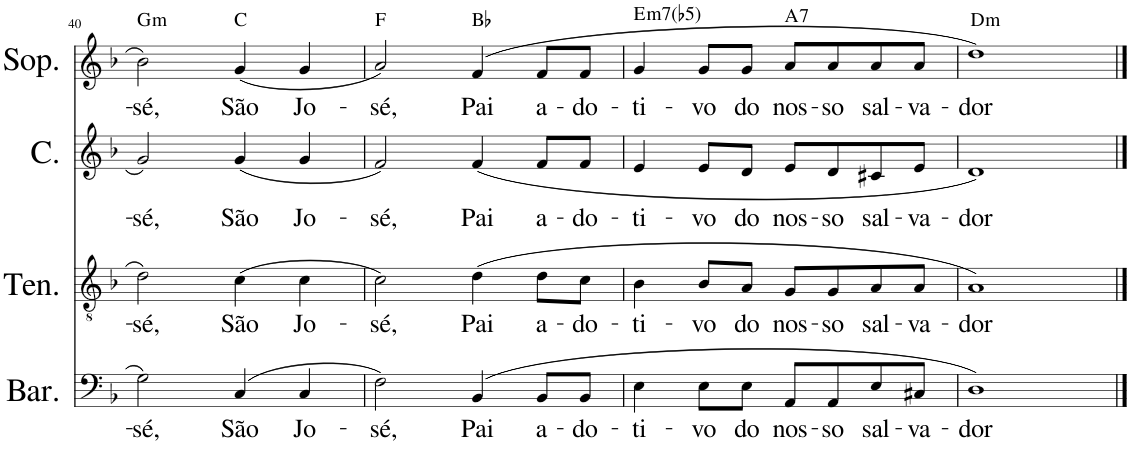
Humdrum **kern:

**kern	**text	**kern	**text	**kern	**text	**kern	**text	**harte
*part4	*part4	*part3	*part3	*part2	*part2	*part1	*part1	*part1
*staff4	*staff4	*staff3	*staff3	*staff2	*staff2	*staff1	*staff1	*
*I"Barítono	*	*I"Tenor	*	*I"Contralto	*	*I"Soprano	*	*
*I'Bar.	*	*I'Ten.	*	*I'C.	*	*I'Sop.	*	*
!!LO:PB:g=z
*clefF4	*	*clefGv2	*	*clefG2	*	*clefG2	*	*
*k[b-]	*	*k[b-]	*	*k[b-]	*	*k[b-]	*	*
*M4/4	*	*M4/4	*	*M4/4	*	*M4/4	*	*
=40	=40	=40	=40	=40	=40	=40	=40	=40
!	!LO:LY:b	!	!LO:LY:b	!	!LO:LY:b	!	!LO:LY:b	!LO:H:kt=m
2G\	-sé,	2d\	-sé,	2g/	-sé,	2b-\	-sé,	G:min
!	!LO:LY:b	!	!LO:LY:b	!	!LO:LY:b	!	!LO:LY:b	!
(4C/	São	(4c\	São	(4g/	São	(4g/	São	C:maj
!	!LO:LY:b	!	!LO:LY:b	!	!LO:LY:b	!	!LO:LY:b	!
4C/	Jo-	4c\	Jo-	4g/	Jo-	4g/	Jo-	.
=41	=41	=41	=41	=41	=41	=41	=41	=41
!	!LO:LY:b	!	!LO:LY:b	!	!LO:LY:b	!	!LO:LY:b	!
2F\)	-sé,	2c\)	-sé,	2f/)	-sé,	2a/)	-sé,	F:maj
!	!LO:LY:b	!	!LO:LY:b	!	!LO:LY:b	!	!LO:LY:b	!
(4BB-/	Pai	(4d\	Pai	(4f/	Pai	(4f/	Pai	Bb:maj
!	!LO:LY:b	!	!LO:LY:b	!	!LO:LY:b	!	!LO:LY:b	!
8BB-/L	a-	8d\L	a-	8f/L	a-	8f/L	a-	.
!	!LO:LY:b	!	!LO:LY:b	!	!LO:LY:b	!	!LO:LY:b	!
8BB-/J	-do-	8c\J	-do-	8f/J	-do-	8f/J	-do-	.
=42	=42	=42	=42	=42	=42	=42	=42	=42
!	!LO:LY:b	!	!LO:LY:b	!	!LO:LY:b	!	!LO:LY:b	!LO:H:kt=m7(b5)
4E\	-ti-	4B-\	-ti-	4e/	-ti-	4g/	-ti-	E:hdim7
!	!LO:LY:b	!	!LO:LY:b	!	!LO:LY:b	!	!LO:LY:b	!
8E\L	-vo	8B-/L	-vo	8e/L	-vo	8g/L	-vo	.
!	!LO:LY:b	!	!LO:LY:b	!	!LO:LY:b	!	!LO:LY:b	!
8E\J	do	8A/J	do	8d/J	do	8g/J	do	.
!	!LO:LY:b	!	!LO:LY:b	!	!LO:LY:b	!	!LO:LY:b	!LO:H:kt=7
8AA/L	nos-	8G/L	nos-	8e/L	nos-	8a/L	nos-	A:7
!	!LO:LY:b	!	!LO:LY:b	!	!LO:LY:b	!	!LO:LY:b	!
8AA/	-so	8G/	-so	8d/	-so	8a/	-so	.
!	!LO:LY:b	!	!LO:LY:b	!	!LO:LY:b	!	!LO:LY:b	!
8E/	sal-	8A/	sal-	8c#X/	sal-	8a/	sal-	.
!	!LO:LY:b	!	!LO:LY:b	!	!LO:LY:b	!	!LO:LY:b	!
8C#X/J	-va-	8A/J	-va-	8e/J	-va-	8a/J	-va-	.
=43	=43	=43	=43	=43	=43	=43	=43	=43
!	!LO:LY:b	!	!LO:LY:b	!	!LO:LY:b	!	!LO:LY:b	!LO:H:kt=m
1D)	-dor	1A)	-dor	1d)	-dor	1dd)	-dor	D:min
==	==	==	==	==	==	==	==	==
*-	*-	*-	*-	*-	*-	*-	*-	*-
